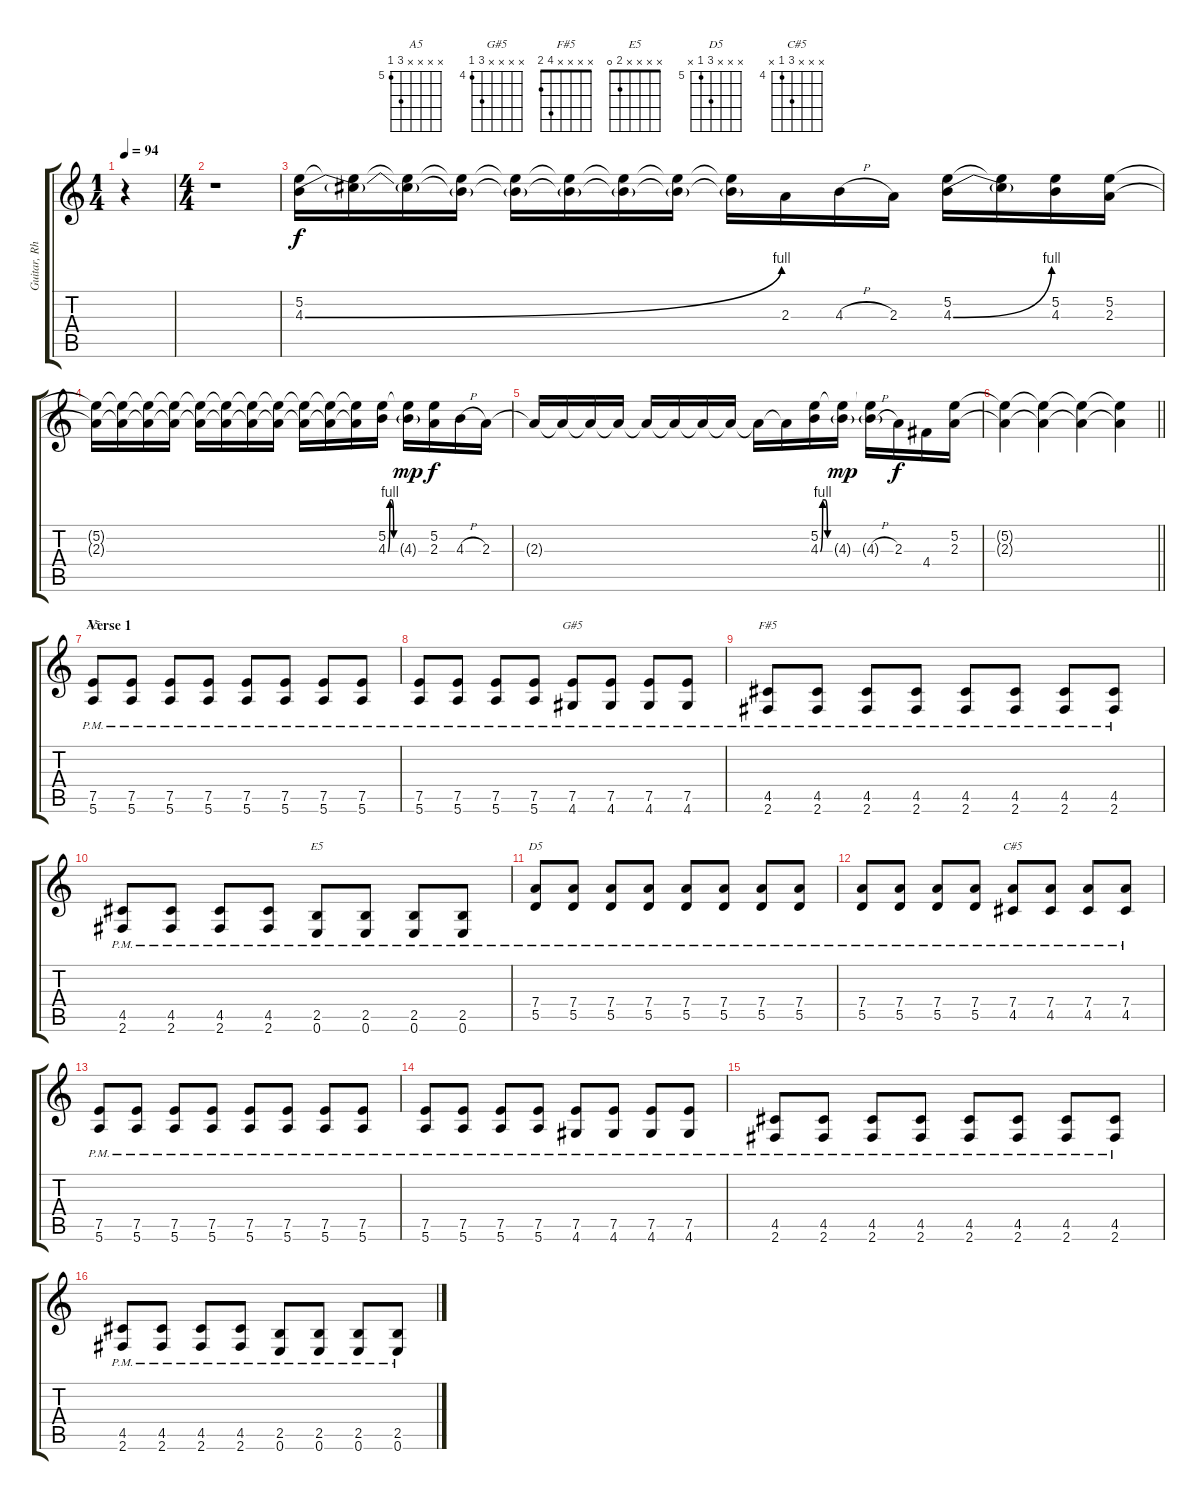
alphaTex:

\track ("Guitar, Rhythm" "Guitar, Rh") {instrument overdrivenguitar}
\staff {score tabs}
\tuning (E4 B3 G3 D3 A2 E2) {hide}
\chord ("A5" x x x x 7 5) {firstfret 5}
\chord ("G#5" x x x x 6 4) {firstfret 4}
\chord ("F#5" x x x x 4 2)
\chord ("E5" x x x x 2 0)
\chord ("D5" x x x 7 5 x) {firstfret 5}
\chord ("C#5" x x x 6 4 x) {firstfret 4}
\ts (1 4)
\tempo 94
\clef g2
\ks c
r.4{dy f instrument overdrivenguitar} |
\ts (4 4)
r.1 |
(5.2 4.3{be (bend 0 0 60 4)}).16 (5.2{t} 4.3{t}).16 (5.2{t} 4.3{t}).16 (5.2{t} 4.3{t}).16 (5.2{t} 4.3{t}).16 (5.2{t} 4.3{t}).16 (5.2{t} 4.3{t}).16 (5.2{t} 4.3{t}).16 (5.2{t} 4.3{t}).16 2.3.16 4.3{h}.16 2.3.16 (5.2 4.3{be (bend 0 0 60 4)}).16 (5.2{t} 4.3{t}).16 (5.2 4.3).16 (5.2 2.3).16 |
(5.2{t} 2.3{t}).16 (5.2{t} 2.3{t}).16 (5.2{t} 2.3{t}).16 (5.2{t} 2.3{t}).16 (5.2{t} 2.3{t}).16 (5.2{t} 2.3{t}).16 (5.2{t} 2.3{t}).16 (5.2{t} 2.3{t}).16 (5.2{t} 2.3{t}).16 (5.2{t} 2.3{t}).16 (5.2{t} 2.3{t}).16 (5.2 4.3{be (custom 0 0 15 4 30 4 45 0 60 0)}).16 (5.2{t} 4.3{g}).16{dy mp} (5.2 2.3).16{dy f} 4.3{h}.16 2.3.16 |
2.3{t}.16 2.3{t}.16 2.3{t}.16 2.3{t}.16 2.3{t}.16 2.3{t}.16 2.3{t}.16 2.3{t}.16 2.3{t}.16 2.3{t}.16 (5.2 4.3{be (custom 0 0 15 4 30 4 45 0 60 0)}).16 (5.2{t} 4.3{g}).16{dy mp} (5.2{t} 4.3{h g}).16 2.3.16{dy f} 4.4.16 (5.2 2.3).16 |
\barLineRight lightlight
(5.2{t} 2.3{t}).4 (5.2{t} 2.3{t}).4 (5.2{t} 2.3{t}).4 (5.2{t} 2.3{t}).4 |
\section ("" "Verse 1")
(7.5{pm} 5.6{pm}).8{ch "A5"} (7.5{pm} 5.6{pm}).8 (7.5{pm} 5.6{pm}).8 (7.5{pm} 5.6{pm}).8 (7.5{pm} 5.6{pm}).8 (7.5{pm} 5.6{pm}).8 (7.5{pm} 5.6{pm}).8 (7.5{pm} 5.6{pm}).8 |
(7.5{pm} 5.6{pm}).8 (7.5{pm} 5.6{pm}).8 (7.5{pm} 5.6{pm}).8 (7.5{pm} 5.6{pm}).8 (7.5{pm} 4.6{pm}).8{ch "G#5"} (7.5{pm} 4.6{pm}).8 (7.5{pm} 4.6{pm}).8 (7.5{pm} 4.6{pm}).8 |
(4.5{pm} 2.6{pm}).8{ch "F#5"} (4.5{pm} 2.6{pm}).8 (4.5{pm} 2.6{pm}).8 (4.5{pm} 2.6{pm}).8 (4.5{pm} 2.6{pm}).8 (4.5{pm} 2.6{pm}).8 (4.5{pm} 2.6{pm}).8 (4.5{pm} 2.6{pm}).8 |
(4.5{pm} 2.6{pm}).8 (4.5{pm} 2.6{pm}).8 (4.5{pm} 2.6{pm}).8 (4.5{pm} 2.6{pm}).8 (2.5{pm} 0.6{pm}).8{ch "E5"} (2.5{pm} 0.6{pm}).8 (2.5{pm} 0.6{pm}).8 (2.5{pm} 0.6{pm}).8 |
(7.4{pm} 5.5{pm}).8{ch "D5"} (7.4{pm} 5.5{pm}).8 (7.4{pm} 5.5{pm}).8 (7.4{pm} 5.5{pm}).8 (7.4{pm} 5.5{pm}).8 (7.4{pm} 5.5{pm}).8 (7.4{pm} 5.5{pm}).8 (7.4{pm} 5.5{pm}).8 |
(7.4{pm} 5.5{pm}).8 (7.4{pm} 5.5{pm}).8 (7.4{pm} 5.5{pm}).8 (7.4{pm} 5.5{pm}).8 (7.4{pm} 4.5{pm}).8{ch "C#5"} (7.4{pm} 4.5{pm}).8 (7.4{pm} 4.5{pm}).8 (7.4{pm} 4.5{pm}).8 |
(7.5{pm} 5.6{pm}).8 (7.5{pm} 5.6{pm}).8 (7.5{pm} 5.6{pm}).8 (7.5{pm} 5.6{pm}).8 (7.5{pm} 5.6{pm}).8 (7.5{pm} 5.6{pm}).8 (7.5{pm} 5.6{pm}).8 (7.5{pm} 5.6{pm}).8 |
(7.5{pm} 5.6{pm}).8 (7.5{pm} 5.6{pm}).8 (7.5{pm} 5.6{pm}).8 (7.5{pm} 5.6{pm}).8 (7.5{pm} 4.6{pm}).8 (7.5{pm} 4.6{pm}).8 (7.5{pm} 4.6{pm}).8 (7.5{pm} 4.6{pm}).8 |
(4.5{pm} 2.6{pm}).8 (4.5{pm} 2.6{pm}).8 (4.5{pm} 2.6{pm}).8 (4.5{pm} 2.6{pm}).8 (4.5{pm} 2.6{pm}).8 (4.5{pm} 2.6{pm}).8 (4.5{pm} 2.6{pm}).8 (4.5{pm} 2.6{pm}).8 |
(4.5{pm} 2.6{pm}).8 (4.5{pm} 2.6{pm}).8 (4.5{pm} 2.6{pm}).8 (4.5{pm} 2.6{pm}).8 (2.5{pm} 0.6{pm}).8 (2.5{pm} 0.6{pm}).8 (2.5{pm} 0.6{pm}).8 (2.5{pm} 0.6{pm}).8
